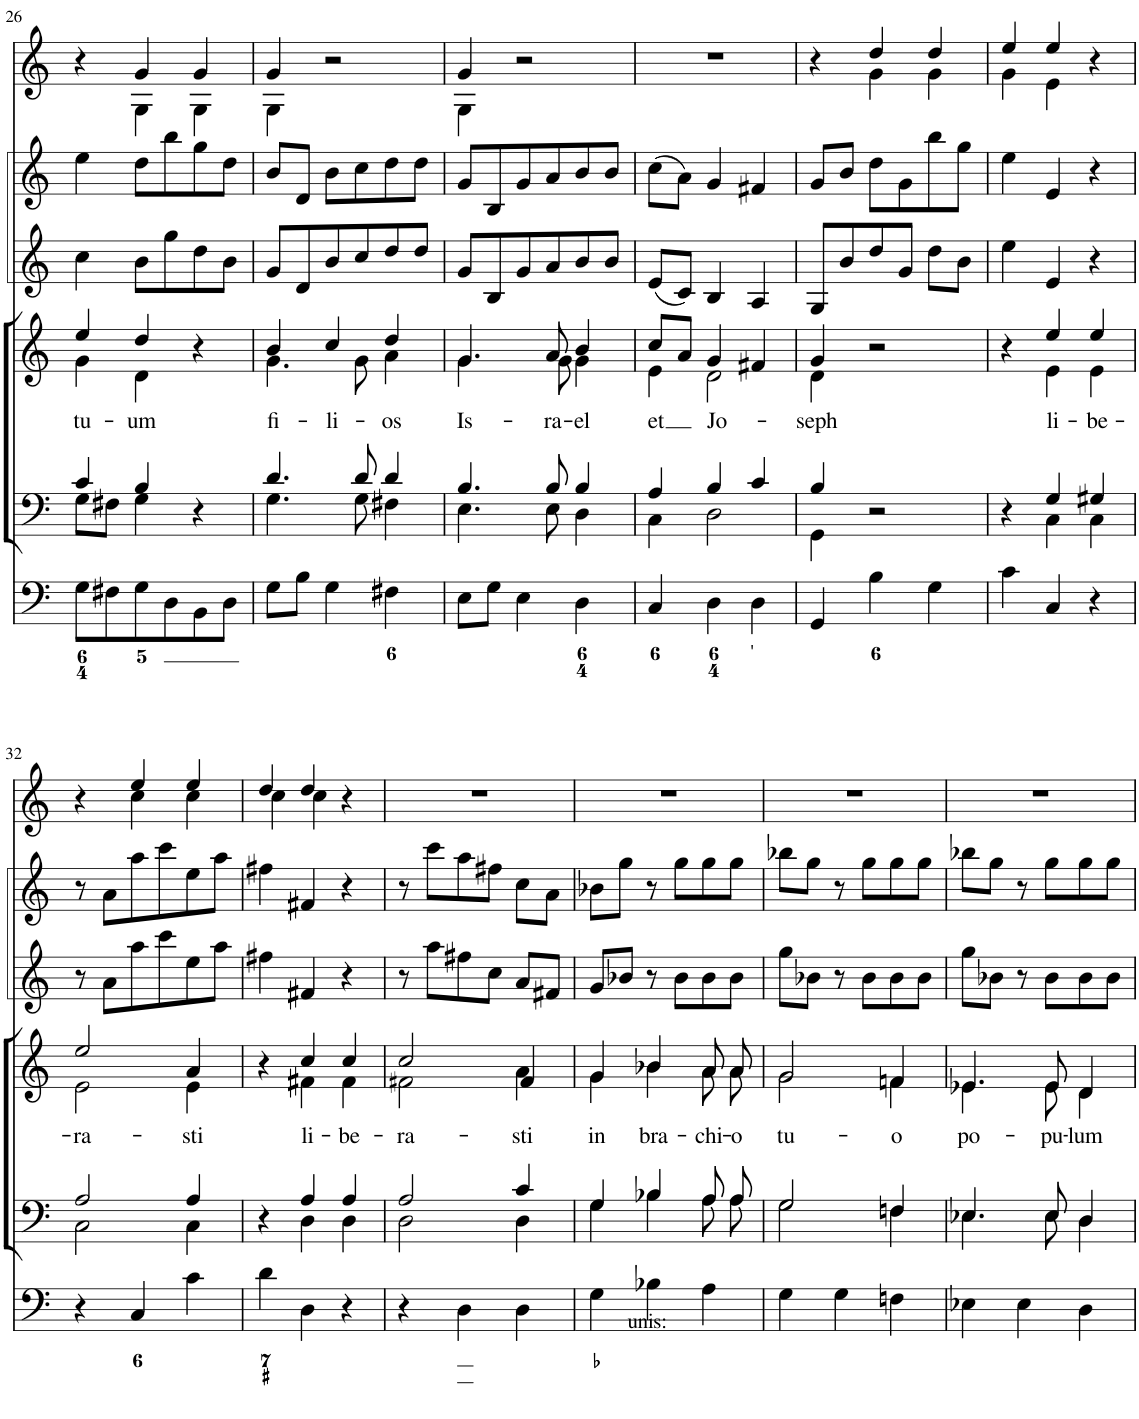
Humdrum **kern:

**kern	**kern	**kern	**text	**kern	**kern	**kern
*part6	*part5	*part4	*part4	*part3	*part2	*part1
*staff6	*staff5	*staff4	*staff4	*staff3	*staff2	*staff1
*I"Organ	*I"Voice	*I"Voice	*	*I"Violino 2	*I"Violino 1	*I"Clarini in C
*	*	*	*	*I'Vln	*I'Vln	*
!!LO:PB:g=z
*clefF4	*clefF4	*clefG2	*	*clefG2	*clefG2	*clefG2
*k[]	*k[]	*k[]	*	*k[]	*k[]	*k[]
*M3/4	*M3/4	*M3/4	*	*M3/4	*M3/4	*M3/4
=26	=26	=26	=26	=26	=26	=26
*	*^	*	*	*	*	*
!	!	!	!	!LO:LY:b	!	!	!
*	*	*	*^	*	*	*	*^
8G\L	4c/	8G\L	4ee/	4g\	tu-	4cc\	4ee\	4r	4ryy
8F#X\	.	8F#X\J	.	.	.	.	.	.	.
!	!	!	!	!	!LO:LY:b	!	!	!	!
8G\	4B/	4G\	4dd/	4d\	-um	8b\L	8dd\L	4g/	4G\
8D\	.	.	.	.	.	8gg\	8bb\	.	.
8BB\	4r	4ryy	4r	4ryy	.	8dd\	8gg\	4g/	4G\
8D\J	.	.	.	.	.	8b\J	8dd\J	.	.
=27	=27	=27	=27	=27	=27	=27	=27	=27	=27
!	!	!	!	!	!LO:LY:b	!	!	!	!
8G\L	4.d/	4.G\	4b/	4.g\	fi-	8g/L	8b/L	4g/	4G\
8B\J	.	.	.	.	.	8d/	8d/J	.	.
!	!	!	!	!	!LO:LY:b	!	!	!	!
4G\	.	.	4cc/	.	-li-	8b/	8b\L	2r	2ryy
.	8d/	8G\	.	8g\	.	8cc/	8cc\	.	.
!	!	!	!	!	!LO:LY:b	!	!	!	!
4F#X\	4d/	4F#X\	4dd/	4a\	-os	8dd/	8dd\	.	.
.	.	.	.	.	.	8dd/J	8dd\J	.	.
=28	=28	=28	=28	=28	=28	=28	=28	=28	=28
!	!	!	!	!	!LO:LY:b	!	!	!	!
8E\L	4.B/	4.E\	4.g/	4.g\	Is-	8g/L	8g/L	4g/	4G\
8G\J	.	.	.	.	.	8B/	8B/	.	.
4E\	.	.	.	.	.	8g/	8g/	2r	2ryy
!	!	!	!	!	!LO:LY:b	!	!	!	!
.	8B/	8E\	8a/	8g\	-ra-	8a/	8a/	.	.
!	!	!	!	!	!LO:LY:b	!	!	!	!
4D\	4B/	4D\	4b/	4g\	-el	8b/	8b/	.	.
.	.	.	.	.	.	8b/J	8b/J	.	.
*	*	*	*	*	*	*	*	*v	*v
=29	=29	=29	=29	=29	=29	=29	=29	=29
!	!	!	!	!	!LO:LY:b	!	!	!
4C/	4A/	4C\	8cc/L	4e\	et	(8e/L	(8cc\L	2.r
.	.	.	8a/J	.	.	8c/J)	8a\J)	.
!	!	!	!	!	!LO:LY:b	!	!	!
4D\	4B/	2D\	4g/	2d\	Jo-	4B/	4g/	.
4D\	4c/	.	4f#X/	.	.	4A/	4f#X/	.
=30	=30	=30	=30	=30	=30	=30	=30	=30
!	!	!	!	!	!LO:LY:b	!	!	!
*	*	*	*	*	*	*	*	*^
4GG/	4B/	4GG\	4g/	4d\	-seph	8G/L	8g/L	4r	4ryy
.	.	.	.	.	.	8b/	8b/J	.	.
4B\	2r	2ryy	2r	2ryy	.	8dd/	8dd\L	4dd/	4g\
.	.	.	.	.	.	8g/J	8g\	.	.
4G\	.	.	.	.	.	8dd\L	8bb\	4dd/	4g\
.	.	.	.	.	.	8b\J	8gg\J	.	.
=31	=31	=31	=31	=31	=31	=31	=31	=31	=31
4c\	4r	4ryy	4r	4ryy	.	4ee\	4ee\	4ee/	4g\
!	!	!	!	!	!LO:LY:b	!	!	!	!
4C/	4G/	4C\	4ee/	4e\	li-	4e/	4e/	4ee/	4e\
!	!	!	!	!	!LO:LY:b	!	!	!	!
4r	4G#X/	4C\	4ee/	4e\	-be-	4r	4r	4r	4ryy
!!LO:LB:g=z	!!
=32	=32	=32	=32	=32	=32	=32	=32	=32	=32
!	!	!	!	!	!LO:LY:b	!	!	!	!
4r	2A/	2C\	2ee/	2e\	-ra-	8r	8r	4r	4ryy
.	.	.	.	.	.	8a\L	8a\L	.	.
4C/	.	.	.	.	.	8aa\	8aa\	4ee/	4cc\
.	.	.	.	.	.	8ccc\	8ccc\	.	.
!	!	!	!	!	!LO:LY:b	!	!	!	!
4c\	4A/	4C\	4a/	4e\	-sti	8ee\	8ee\	4ee/	4cc\
.	.	.	.	.	.	8aa\J	8aa\J	.	.
=33	=33	=33	=33	=33	=33	=33	=33	=33	=33
4d\	4r	4ryy	4r	4ryy	.	4ff#X\	4ff#X\	4dd/	4cc\
!	!	!	!	!	!LO:LY:b	!	!	!	!
4D\	4A/	4D\	4cc/	4f#X\	li-	4f#X/	4f#X/	4dd/	4cc\
!	!	!	!	!	!LO:LY:b	!	!	!	!
4r	4A/	4D\	4cc/	4f#\	-be-	4r	4r	4r	4ryy
=34	=34	=34	=34	=34	=34	=34	=34	=34	=34
!	!	!	!	!	!LO:LY:b	!	!	!	!
*	*	*	*	*	*	*	*	*v	*v
4r	2A/	2D\	2cc/	2f#X\	-ra-	8r	8r	2.r
.	.	.	.	.	.	8aa\L	8ccc\L	.
4D\	.	.	.	.	.	8ff#X\	8aa\	.
.	.	.	.	.	.	8cc\J	8ff#X\J	.
!	!	!	!	!	!LO:LY:b	!	!	!
4D\	4c/	4D\	4f#/	4a\	-sti	8a/L	8cc\L	.
.	.	.	.	.	.	8f#X/J	8a\J	.
=35	=35	=35	=35	=35	=35	=35	=35	=35
!	!	!	!	!	!LO:LY:b	!	!	!
4G\	4G/	4G\	4g/	4g\	in	8g/L	8b-X\L	2.r
.	.	.	.	.	.	8b-X/J	8gg\J	.
!LO:TX:a:t=unis&colon;	!	!	!	!	!	!	!	!
!	!	!	!	!	!LO:LY:b	!	!	!
4B-X\	4B-X/	4B-\	4b-X/	4b-\	bra-	8r	8r	.
.	.	.	.	.	.	8b-\L	8gg\L	.
!	!	!	!	!	!LO:LY:b	!	!	!
4A\	8A/	8A\	8a/	8a\	-chi-	8b-\	8gg\	.
!	!	!	!	!	!LO:LY:b	!	!	!
.	8A/	8A\	8a/	8a\	-o	8b-\J	8gg\J	.
=36	=36	=36	=36	=36	=36	=36	=36	=36
!	!	!	!	!	!LO:LY:b	!	!	!
4G\	2G/	2G\	2g/	2g\	tu-	8gg\L	8bb-X\L	2.r
.	.	.	.	.	.	8b-X\J	8gg\J	.
4G\	.	.	.	.	.	8r	8r	.
.	.	.	.	.	.	8b-\L	8gg\L	.
!	!	!	!	!	!LO:LY:b	!	!	!
4Fn\	4Fn/	4F\	4fn/	4f\	-o	8b-\	8gg\	.
.	.	.	.	.	.	8b-\J	8gg\J	.
=37	=37	=37	=37	=37	=37	=37	=37	=37
!	!	!	!	!	!LO:LY:b	!	!	!
4E-X\	4.E-X/	4.E-\	4.e-X/	4.e-\	po-	8gg\L	8bb-X\L	2.r
.	.	.	.	.	.	8b-X\J	8gg\J	.
4E-\	.	.	.	.	.	8r	8r	.
!	!	!	!	!	!LO:LY:b	!	!	!
.	8E-/	8E-\	8e-/	8e-\	-pu-	8b-\L	8gg\L	.
!	!	!	!	!	!LO:LY:b	!	!	!
4D\	4D/	4D\	4d/	4d\	-lum	8b-\	8gg\	.
.	.	.	.	.	.	8b-\J	8gg\J	.
*	*v	*v	*	*	*	*	*	*
*	*	*v	*v	*	*	*	*
=	=	=	=	=	=	=
*-	*-	*-	*-	*-	*-	*-
